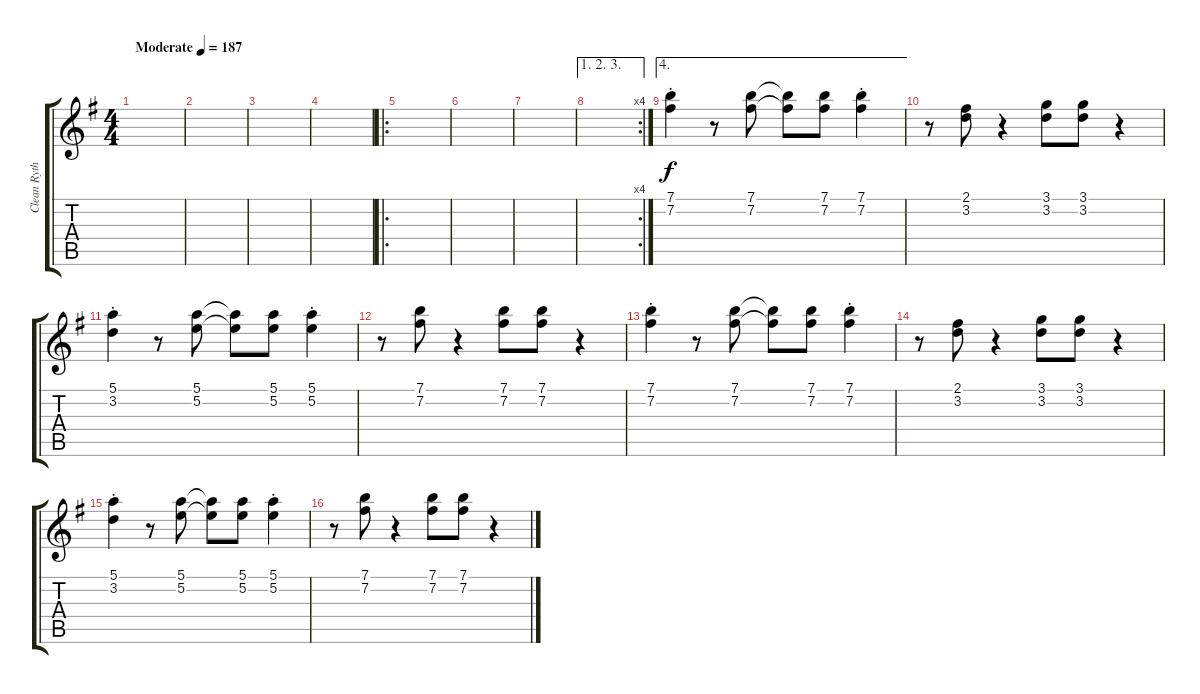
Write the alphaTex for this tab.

\track ("Clean Rythm" "Clean Ryth") {instrument electricguitarclean}
\staff {score tabs}
\tuning (E4 B3 G3 D3 A2 E2) {hide}
\ts (4 4)
\tempo (187 "Moderate")
\clef g2
\ks g
|
|
|
|
\ro
|
|
|
\ae (1 2 3)
\rc 4
|
\ae 4
(7.1{st} 7.2).4 r.8 (7.1 7.2).8 (7.1{t} 7.2{t}).8 (7.1 7.2).8 (7.1{st} 7.2).4 |
r.8 (2.1 3.2).8 r.4 (3.1 3.2).8 (3.1 3.2).8 r.4 |
(5.1{st} 3.2).4 r.8 (5.1 5.2).8 (5.1{t} 5.2{t}).8 (5.1 5.2).8 (5.1{st} 5.2).4 |
r.8 (7.1 7.2).8 r.4 (7.1 7.2).8 (7.1 7.2).8 r.4 |
(7.1{st} 7.2).4 r.8 (7.1 7.2).8 (7.1{t} 7.2{t}).8 (7.1 7.2).8 (7.1{st} 7.2).4 |
r.8 (2.1 3.2).8 r.4 (3.1 3.2).8 (3.1 3.2).8 r.4 |
(5.1{st} 3.2).4 r.8 (5.1 5.2).8 (5.1{t} 5.2{t}).8 (5.1 5.2).8 (5.1{st} 5.2).4 |
r.8 (7.1 7.2).8 r.4 (7.1 7.2).8 (7.1 7.2).8 r.4
